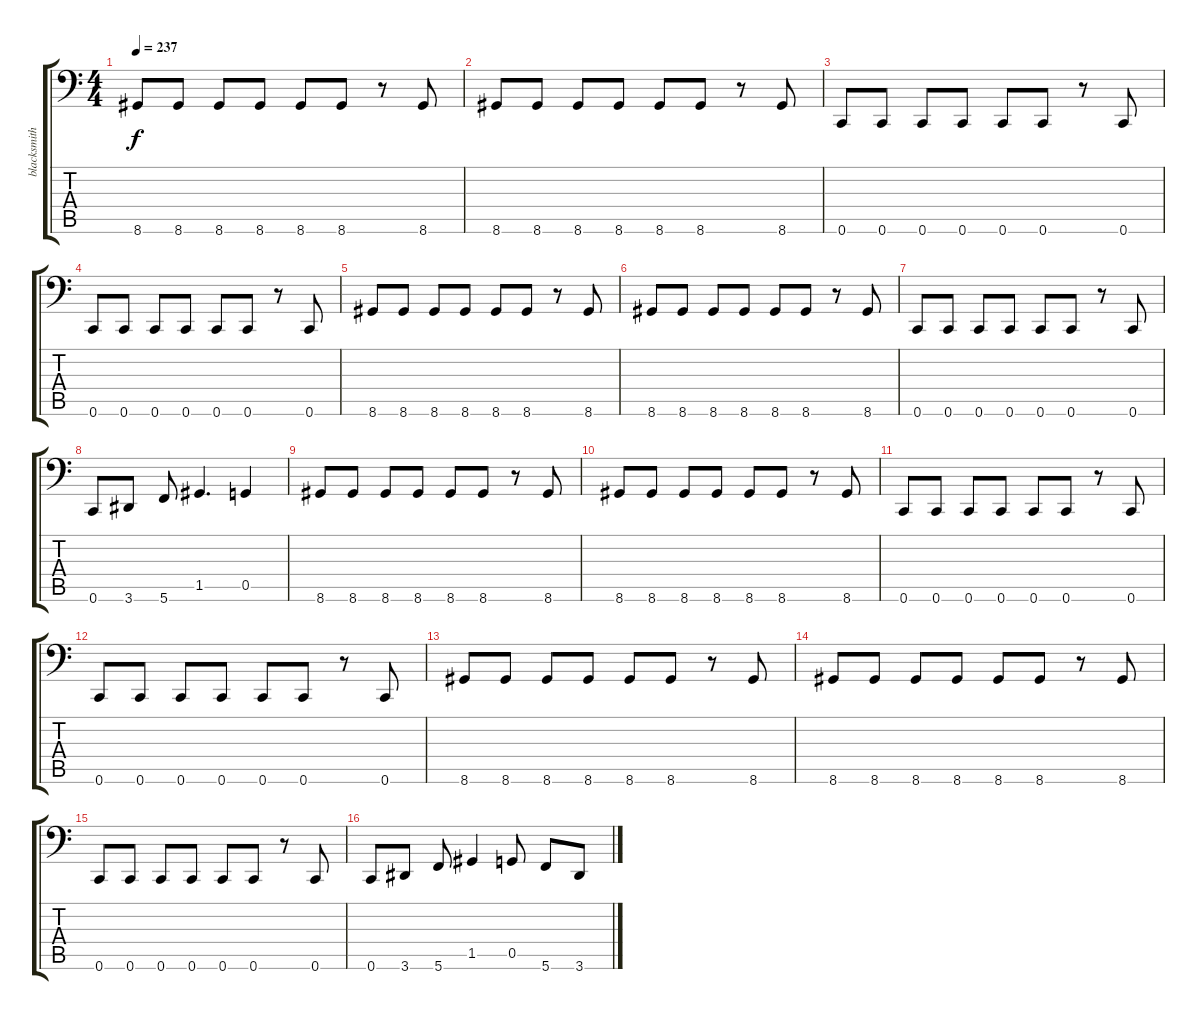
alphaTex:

\track ("blacksmith" "blacksmith") {instrument electricbassfinger}
\staff {score tabs}
\tuning (D3 A2 F2 C2 G1 C1) {hide}
\ts (4 4)
\tempo 237
\clef f4
\ks c
8.6.8{dy f} 8.6.8 8.6.8 8.6.8 8.6.8 8.6.8 r.8 8.6.8 |
8.6.8 8.6.8 8.6.8 8.6.8 8.6.8 8.6.8 r.8 8.6.8 |
0.6.8 0.6.8 0.6.8 0.6.8 0.6.8 0.6.8 r.8 0.6.8 |
0.6.8 0.6.8 0.6.8 0.6.8 0.6.8 0.6.8 r.8 0.6.8 |
8.6.8 8.6.8 8.6.8 8.6.8 8.6.8 8.6.8 r.8 8.6.8 |
8.6.8 8.6.8 8.6.8 8.6.8 8.6.8 8.6.8 r.8 8.6.8 |
0.6.8 0.6.8 0.6.8 0.6.8 0.6.8 0.6.8 r.8 0.6.8 |
0.6.8 3.6.8 5.6.8 1.5.4{d} 0.5.4 |
8.6.8 8.6.8 8.6.8 8.6.8 8.6.8 8.6.8 r.8 8.6.8 |
8.6.8 8.6.8 8.6.8 8.6.8 8.6.8 8.6.8 r.8 8.6.8 |
0.6.8 0.6.8 0.6.8 0.6.8 0.6.8 0.6.8 r.8 0.6.8 |
0.6.8 0.6.8 0.6.8 0.6.8 0.6.8 0.6.8 r.8 0.6.8 |
8.6.8 8.6.8 8.6.8 8.6.8 8.6.8 8.6.8 r.8 8.6.8 |
8.6.8 8.6.8 8.6.8 8.6.8 8.6.8 8.6.8 r.8 8.6.8 |
0.6.8 0.6.8 0.6.8 0.6.8 0.6.8 0.6.8 r.8 0.6.8 |
0.6.8 3.6.8 5.6.8 1.5.4 0.5.8 5.6.8 3.6.8
